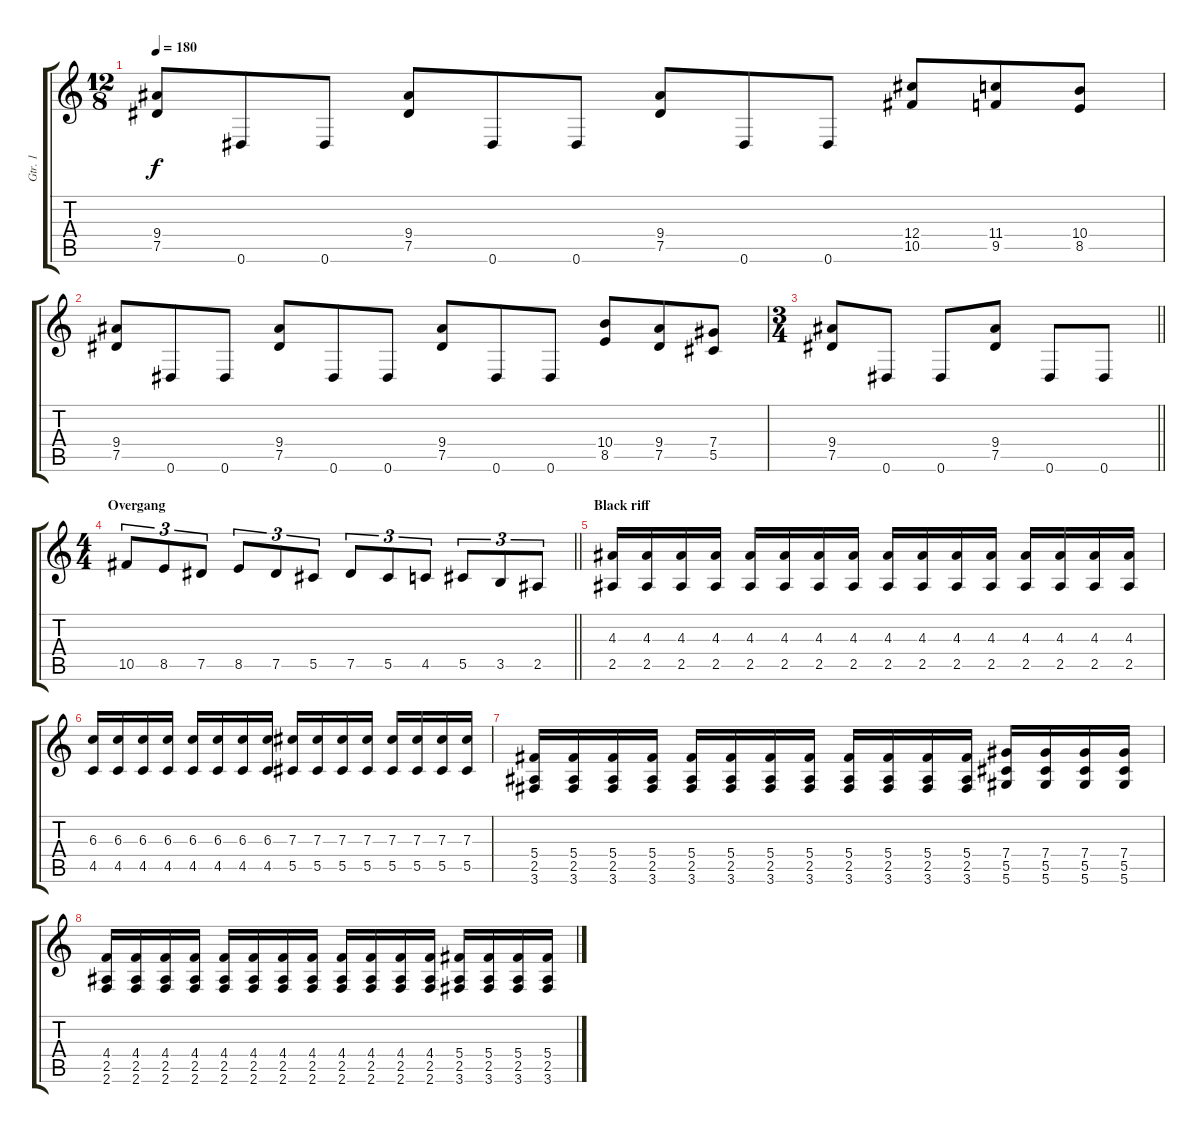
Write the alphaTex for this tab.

\track ("Gtr. 1" "Gtr. 1") {instrument distortionguitar}
\staff {score tabs}
\tuning (Eb4 Bb3 Gb3 Db3 Ab2 Eb2) {hide}
\ts (12 8)
\tempo 180
\clef g2
\ks c
(9.4 7.5).8{dy f} 0.6.8 0.6.8 (9.4 7.5).8 0.6.8 0.6.8 (9.4 7.5).8 0.6.8 0.6.8 (12.4 10.5).8 (11.4 9.5).8 (10.4 8.5).8 |
(9.4 7.5).8 0.6.8 0.6.8 (9.4 7.5).8 0.6.8 0.6.8 (9.4 7.5).8 0.6.8 0.6.8 (10.4 8.5).8 (9.4 7.5).8 (7.4 5.5).8 |
\ts (3 4)
\barLineRight lightlight
(9.4 7.5).8 0.6.8 0.6.8 (9.4 7.5).8 0.6.8 0.6.8 |
\ts (4 4)
\section ("" "Overgang")
\barLineRight lightlight
10.5.8{tu (3 2)} 8.5.8{tu (3 2)} 7.5.8{tu (3 2)} 8.5.8{tu (3 2)} 7.5.8{tu (3 2)} 5.5.8{tu (3 2)} 7.5.8{tu (3 2)} 5.5.8{tu (3 2)} 4.5.8{tu (3 2)} 5.5.8{tu (3 2)} 3.5.8{tu (3 2)} 2.5.8{tu (3 2)} |
\section ("" "Black riff")
(4.3 2.5).16 (4.3 2.5).16 (4.3 2.5).16 (4.3 2.5).16 (4.3 2.5).16 (4.3 2.5).16 (4.3 2.5).16 (4.3 2.5).16 (4.3 2.5).16 (4.3 2.5).16 (4.3 2.5).16 (4.3 2.5).16 (4.3 2.5).16 (4.3 2.5).16 (4.3 2.5).16 (4.3 2.5).16 |
(6.3 4.5).16 (6.3 4.5).16 (6.3 4.5).16 (6.3 4.5).16 (6.3 4.5).16 (6.3 4.5).16 (6.3 4.5).16 (6.3 4.5).16 (7.3 5.5).16 (7.3 5.5).16 (7.3 5.5).16 (7.3 5.5).16 (7.3 5.5).16 (7.3 5.5).16 (7.3 5.5).16 (7.3 5.5).16 |
(5.4 2.5 3.6).16 (5.4 2.5 3.6).16 (5.4 2.5 3.6).16 (5.4 2.5 3.6).16 (5.4 2.5 3.6).16 (5.4 2.5 3.6).16 (5.4 2.5 3.6).16 (5.4 2.5 3.6).16 (5.4 2.5 3.6).16 (5.4 2.5 3.6).16 (5.4 2.5 3.6).16 (5.4 2.5 3.6).16 (7.4 5.5 5.6).16 (7.4 5.5 5.6).16 (7.4 5.5 5.6).16 (7.4 5.5 5.6).16 |
(4.4 2.5 2.6).16 (4.4 2.5 2.6).16 (4.4 2.5 2.6).16 (4.4 2.5 2.6).16 (4.4 2.5 2.6).16 (4.4 2.5 2.6).16 (4.4 2.5 2.6).16 (4.4 2.5 2.6).16 (4.4 2.5 2.6).16 (4.4 2.5 2.6).16 (4.4 2.5 2.6).16 (4.4 2.5 2.6).16 (5.4 2.5 3.6).16 (5.4 2.5 3.6).16 (5.4 2.5 3.6).16 (5.4 2.5 3.6).16
